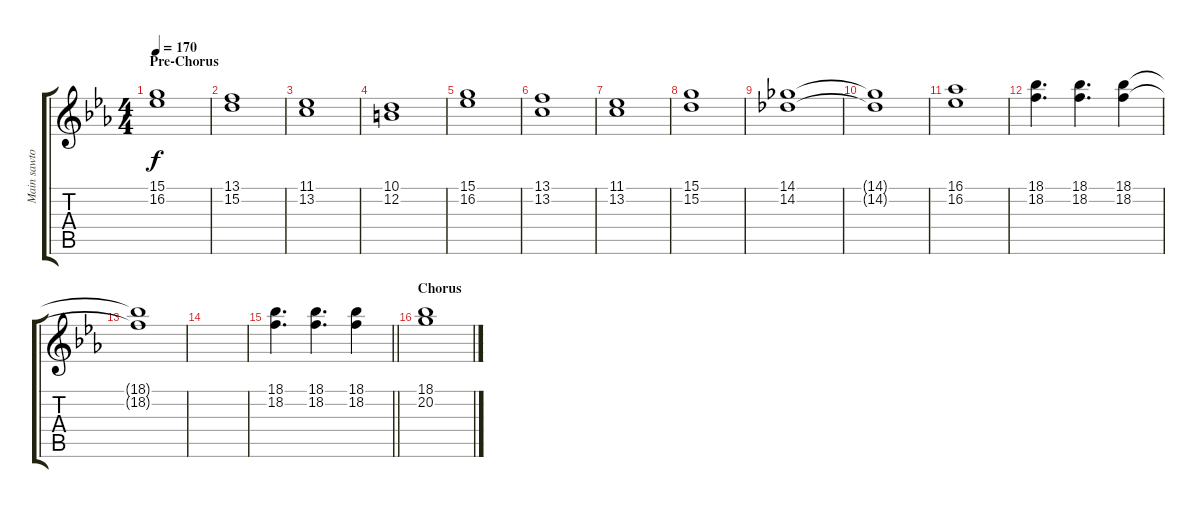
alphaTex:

\track ("Main sawtooth" "Main sawto") {instrument lead2sawtooth}
\staff {score tabs}
\tuning (E4 B3 G3 D3 A2 E2) {hide}
\ts (4 4)
\section ("" "Pre-Chorus")
\tempo 170
\clef g2
\ks eb
(15.1 16.2).1{dy f} |
(13.1 15.2).1 |
(11.1 13.2).1 |
(10.1 12.2).1 |
(15.1 16.2).1 |
(13.1 13.2).1 |
(11.1 13.2).1 |
(15.1 15.2).1 |
(14.1 14.2).1 |
(14.1{t} 14.2{t}).1 |
(16.1 16.2).1 |
(18.1 18.2).4{d} (18.1 18.2).4{d} (18.1 18.2).4 |
(18.1{t} 18.2{t}).1 |
|
\barLineRight lightlight
(18.1 18.2).4{d} (18.1 18.2).4{d} (18.1 18.2).4 |
\section ("" "Chorus")
(18.1 20.2).1
